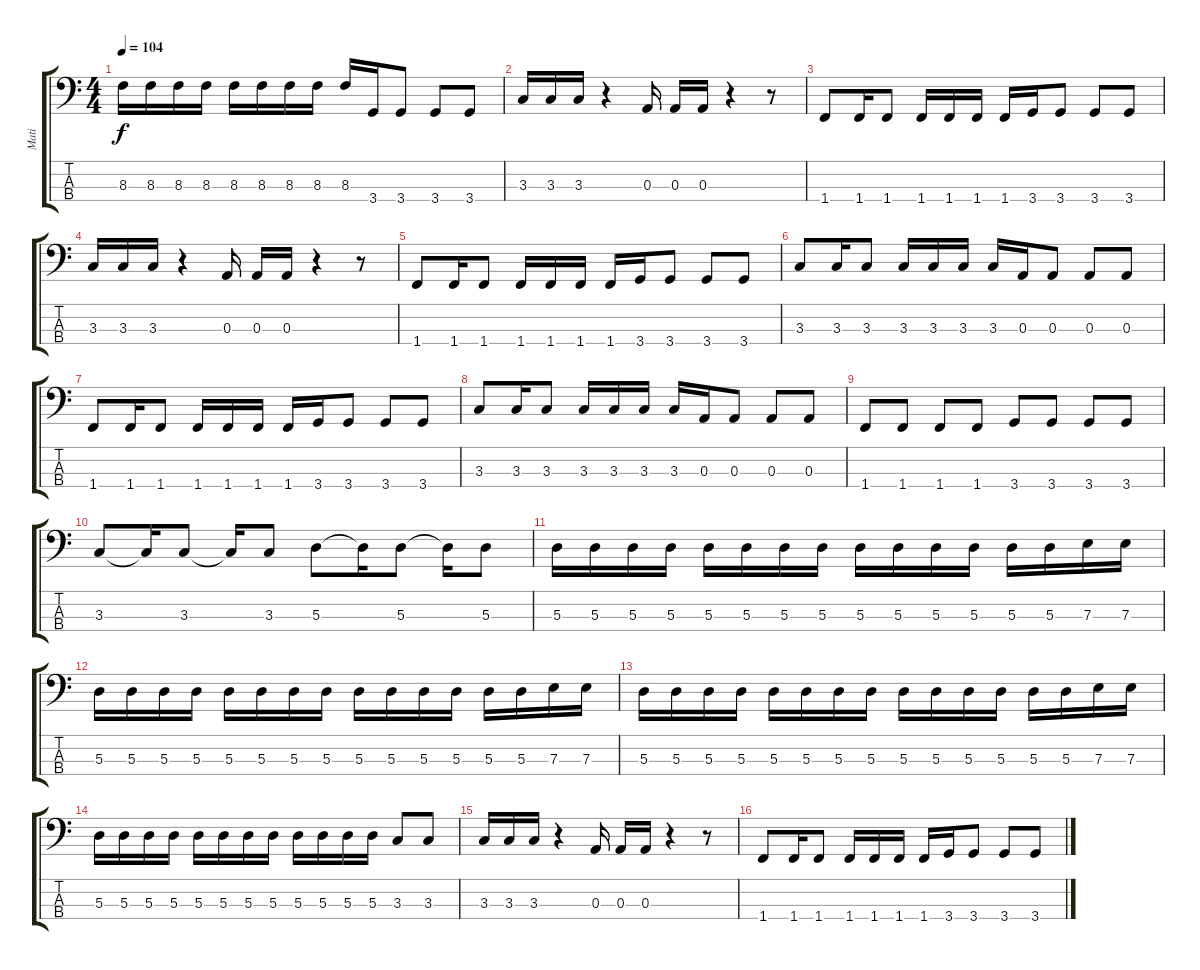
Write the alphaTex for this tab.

\track ("Mati" "Mati") {instrument electricbasspick}
\staff {score tabs}
\tuning (G2 D2 A1 E1) {hide}
\ts (4 4)
\tempo 104
\clef f4
\ks c
8.3.16{dy f} 8.3.16 8.3.16 8.3.16 8.3.16 8.3.16 8.3.16 8.3.16 8.3.16 3.4.16 3.4.8 3.4.8 3.4.8 |
3.3.16 3.3.16 3.3.16 r.4 0.3.16 0.3.16 0.3.16 r.4 r.8 |
1.4.8 1.4.16 1.4.8 1.4.16 1.4.16 1.4.16 1.4.16 3.4.16 3.4.8 3.4.8 3.4.8 |
3.3.16 3.3.16 3.3.16 r.4 0.3.16 0.3.16 0.3.16 r.4 r.8 |
1.4.8 1.4.16 1.4.8 1.4.16 1.4.16 1.4.16 1.4.16 3.4.16 3.4.8 3.4.8 3.4.8 |
3.3.8 3.3.16 3.3.8 3.3.16 3.3.16 3.3.16 3.3.16 0.3.16 0.3.8 0.3.8 0.3.8 |
1.4.8 1.4.16 1.4.8 1.4.16 1.4.16 1.4.16 1.4.16 3.4.16 3.4.8 3.4.8 3.4.8 |
3.3.8 3.3.16 3.3.8 3.3.16 3.3.16 3.3.16 3.3.16 0.3.16 0.3.8 0.3.8 0.3.8 |
1.4.8 1.4.8 1.4.8 1.4.8 3.4.8 3.4.8 3.4.8 3.4.8 |
3.3.8 3.3{t}.16 3.3.8 3.3{t}.16 3.3.8 5.3.8 5.3{t}.16 5.3.8 5.3{t}.16 5.3.8 |
5.3.16 5.3.16 5.3.16 5.3.16 5.3.16 5.3.16 5.3.16 5.3.16 5.3.16 5.3.16 5.3.16 5.3.16 5.3.16 5.3.16 7.3.16 7.3.16 |
5.3.16 5.3.16 5.3.16 5.3.16 5.3.16 5.3.16 5.3.16 5.3.16 5.3.16 5.3.16 5.3.16 5.3.16 5.3.16 5.3.16 7.3.16 7.3.16 |
5.3.16 5.3.16 5.3.16 5.3.16 5.3.16 5.3.16 5.3.16 5.3.16 5.3.16 5.3.16 5.3.16 5.3.16 5.3.16 5.3.16 7.3.16 7.3.16 |
5.3.16 5.3.16 5.3.16 5.3.16 5.3.16 5.3.16 5.3.16 5.3.16 5.3.16 5.3.16 5.3.16 5.3.16 3.3.8 3.3.8 |
3.3.16 3.3.16 3.3.16 r.4 0.3.16 0.3.16 0.3.16 r.4 r.8 |
1.4.8 1.4.16 1.4.8 1.4.16 1.4.16 1.4.16 1.4.16 3.4.16 3.4.8 3.4.8 3.4.8
